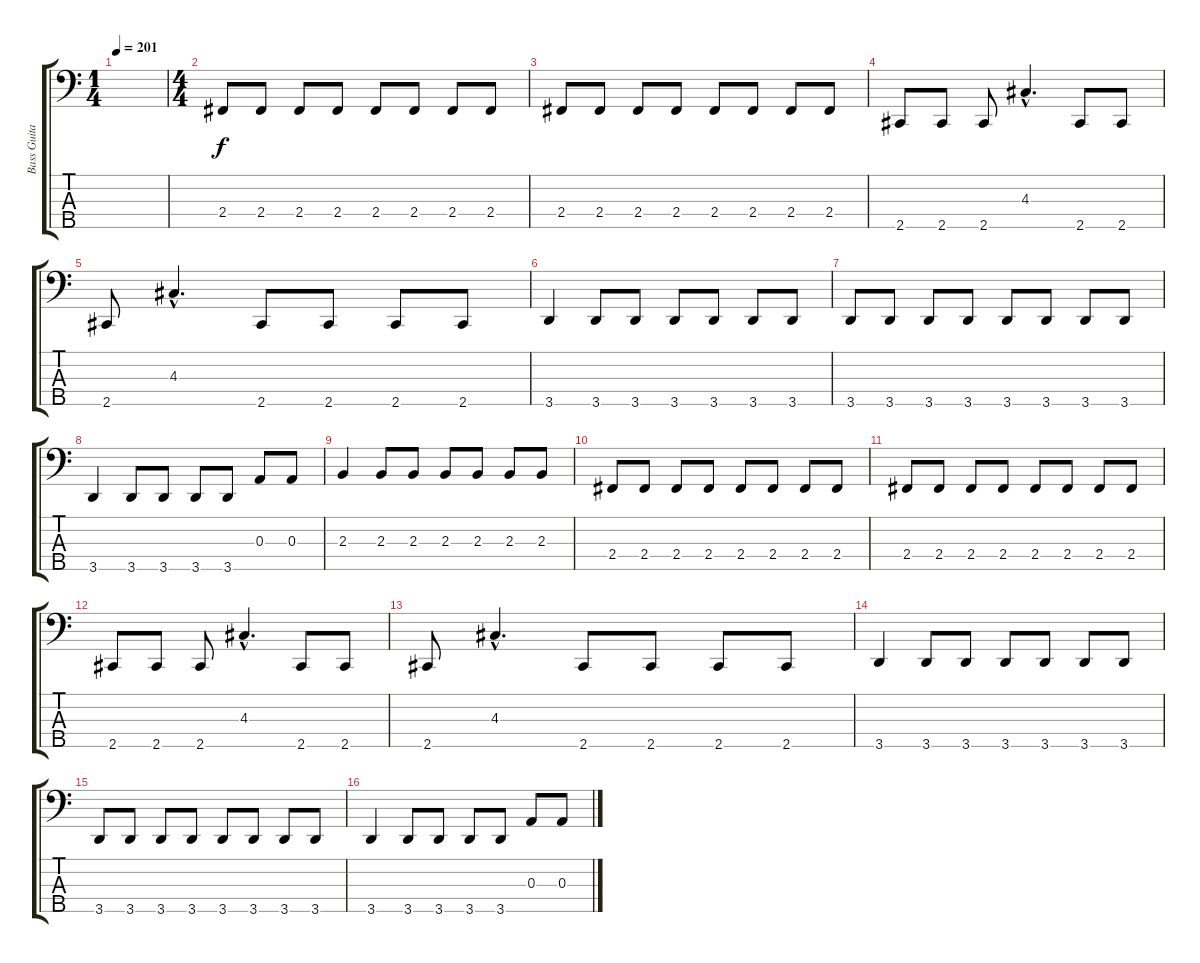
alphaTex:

\track ("Bass Guitar" "Bass Guita") {instrument electricbassfinger}
\staff {score tabs}
\tuning (G2 D2 A1 E1 B0) {hide}
\ts (1 4)
\tempo 201
\clef f4
\ks c
|
\ts (4 4)
2.4.8{volume 14} 2.4.8 2.4.8 2.4.8 2.4.8 2.4.8 2.4.8 2.4.8 |
2.4.8 2.4.8 2.4.8 2.4.8 2.4.8 2.4.8 2.4.8 2.4.8 |
2.5.8 2.5.8 2.5.8 4.3{hac}.4{d} 2.5.8 2.5.8 |
2.5.8 4.3{hac}.4{d} 2.5.8 2.5.8 2.5.8 2.5.8 |
3.5.4 3.5.8 3.5.8 3.5.8 3.5.8 3.5.8 3.5.8 |
3.5.8 3.5.8 3.5.8 3.5.8 3.5.8 3.5.8 3.5.8 3.5.8 |
3.5.4 3.5.8 3.5.8 3.5.8 3.5.8 0.3.8 0.3.8 |
2.3.4 2.3.8 2.3.8 2.3.8 2.3.8 2.3.8 2.3.8 |
2.4.8 2.4.8 2.4.8 2.4.8 2.4.8 2.4.8 2.4.8 2.4.8 |
2.4.8 2.4.8 2.4.8 2.4.8 2.4.8 2.4.8 2.4.8 2.4.8 |
2.5.8 2.5.8 2.5.8 4.3{hac}.4{d} 2.5.8 2.5.8 |
2.5.8 4.3{hac}.4{d} 2.5.8 2.5.8 2.5.8 2.5.8 |
3.5.4 3.5.8 3.5.8 3.5.8 3.5.8 3.5.8 3.5.8 |
3.5.8 3.5.8 3.5.8 3.5.8 3.5.8 3.5.8 3.5.8 3.5.8 |
3.5.4 3.5.8 3.5.8 3.5.8 3.5.8 0.3.8 0.3.8
